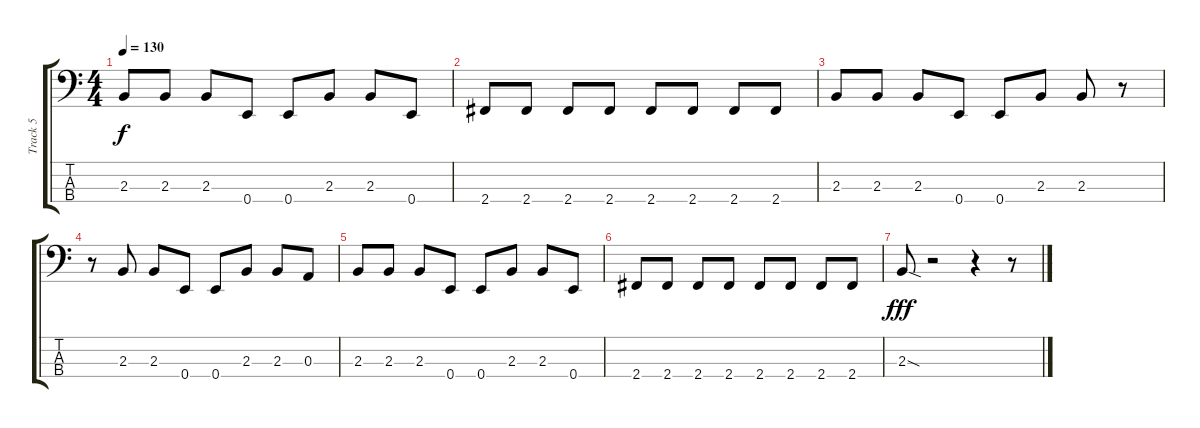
\track ("Track 5" "Track 5") {instrument electricbassfinger}
\staff {score tabs}
\tuning (G2 D2 A1 E1) {hide}
\ts (4 4)
\tempo 130
\clef f4
\ks c
2.3.8{dy f} 2.3.8 2.3.8 0.4.8 0.4.8 2.3.8 2.3.8 0.4.8 |
2.4.8 2.4.8 2.4.8 2.4.8 2.4.8 2.4.8 2.4.8 2.4.8 |
2.3.8 2.3.8 2.3.8 0.4.8 0.4.8 2.3.8 2.3.8 r.8 |
r.8 2.3.8 2.3.8 0.4.8 0.4.8 2.3.8 2.3.8 0.3.8 |
2.3.8 2.3.8 2.3.8 0.4.8 0.4.8 2.3.8 2.3.8 0.4.8 |
2.4.8 2.4.8 2.4.8 2.4.8 2.4.8 2.4.8 2.4.8 2.4.8 |
2.3{sod}.8{dy fff} r.2 r.4 r.8
